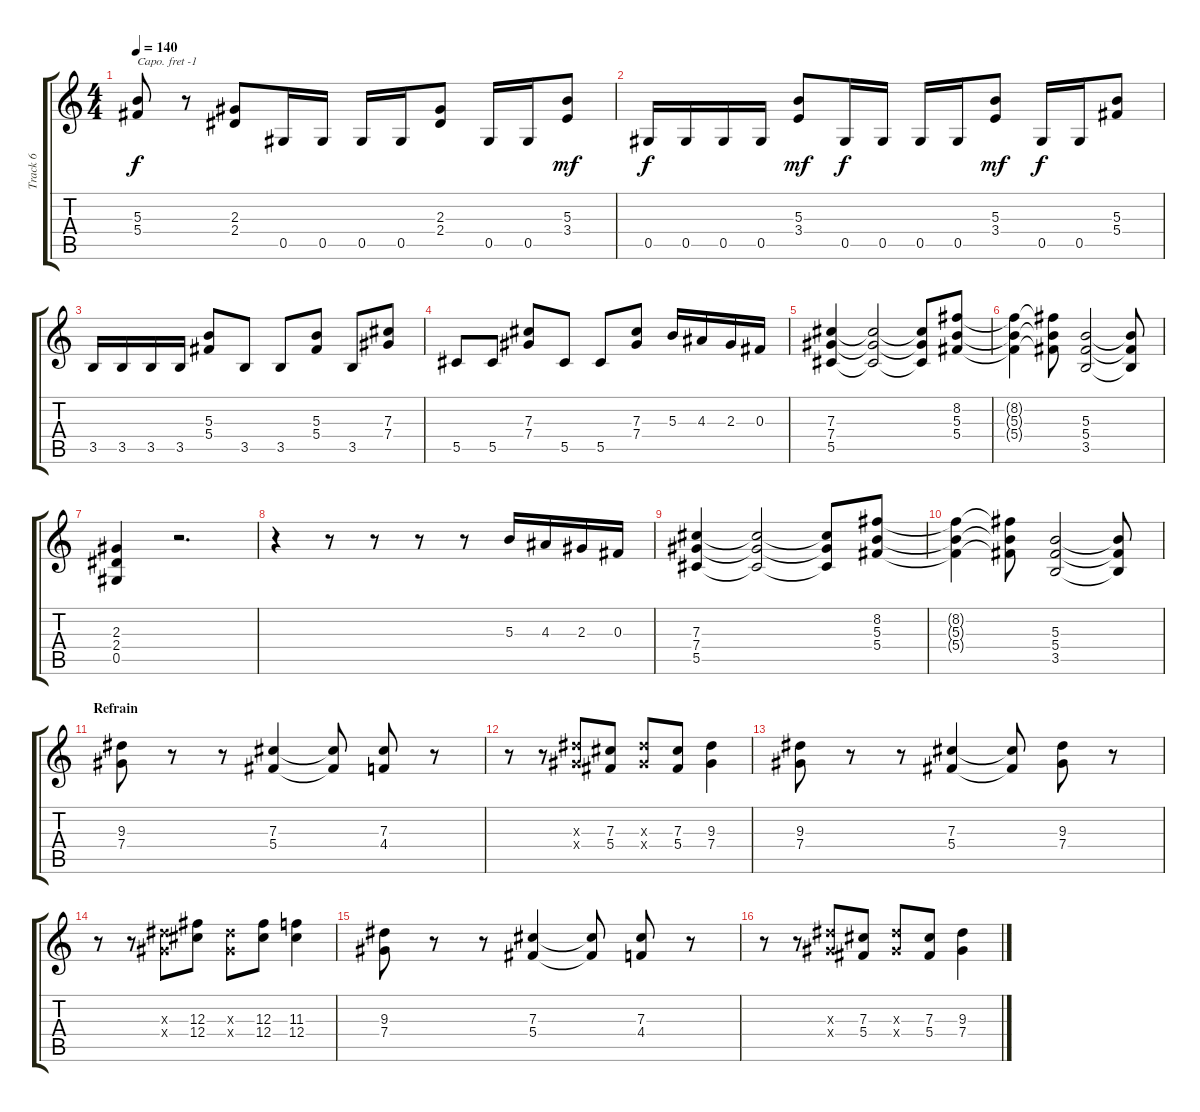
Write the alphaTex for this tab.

\track ("Track 6" "Track 6") {instrument distortionguitar}
\staff {score tabs}
\capo -1
\tuning (E4 B3 G3 D3 A2 E2) {hide}
\ts (4 4)
\tempo 140
\clef g2
\ks c
(5.3 5.4).8{dy f} r.8 (2.3 2.4).8 0.5.16 0.5.16 0.5.16 0.5.16 (2.3 2.4).8 0.5.16 0.5.16 (5.3 3.4).8{dy mf} |
0.5.16{dy f} 0.5.16 0.5.16 0.5.16 (5.3 3.4).8{dy mf} 0.5.16{dy f} 0.5.16 0.5.16 0.5.16 (5.3 3.4).8{dy mf} 0.5.16{dy f} 0.5.16 (5.3 5.4).8 |
3.5.16 3.5.16 3.5.16 3.5.16 (5.3 5.4).8 3.5.8 3.5.8 (5.3 5.4).8 3.5.8 (7.3 7.4).8 |
5.5.8 5.5.8 (7.3 7.4).8 5.5.8 5.5.8 (7.3 7.4).8 5.3.16 4.3.16 2.3.16 0.3.16 |
(7.3 7.4 5.5).4 (7.3{t} 7.4{t} 5.5{t}).2 (7.3{t} 7.4{t} 5.5{t}).8 (8.2 5.3 5.4).8 |
(8.2{t} 5.3{t} 5.4{t}).4 (8.2{t} 5.3{t} 5.4{t}).8 (5.3 5.4 3.5).2 (5.3{t} 5.4{t} 3.5{t}).8 |
(2.3 2.4 0.5).4 r.2{d} |
r.4 r.8 r.8 r.8 r.8 5.3.16 4.3.16 2.3.16 0.3.16 |
(7.3 7.4 5.5).4 (7.3{t} 7.4{t} 5.5{t}).2 (7.3{t} 7.4{t} 5.5{t}).8 (8.2 5.3 5.4).8 |
(8.2{t} 5.3{t} 5.4{t}).4 (8.2{t} 5.3{t} 5.4{t}).8 (5.3 5.4 3.5).2 (5.3{t} 5.4{t} 3.5{t}).8 |
\section ("" "Refrain")
(9.3 7.4).8 r.8 r.8 (7.3 5.4).4 (7.3{t} 5.4{t}).8 (7.3 4.4).8 r.8 |
r.8 r.8 (9.3{x} 7.4{x}).8 (7.3 5.4).8 (9.3{x} 7.4{x}).8 (7.3 5.4).8 (9.3 7.4).4 |
(9.3 7.4).8 r.8 r.8 (7.3 5.4).4 (7.3{t} 5.4{t}).8 (9.3 7.4).8 r.8 |
r.8 r.8 (9.3{x} 7.4{x}).8 (12.3 12.4).8 (9.3{x} 7.4{x}).8 (12.3 12.4).8 (11.3 12.4).4 |
(9.3 7.4).8 r.8 r.8 (7.3 5.4).4 (7.3{t} 5.4{t}).8 (7.3 4.4).8 r.8 |
r.8 r.8 (9.3{x} 7.4{x}).8 (7.3 5.4).8 (9.3{x} 7.4{x}).8 (7.3 5.4).8 (9.3 7.4).4
